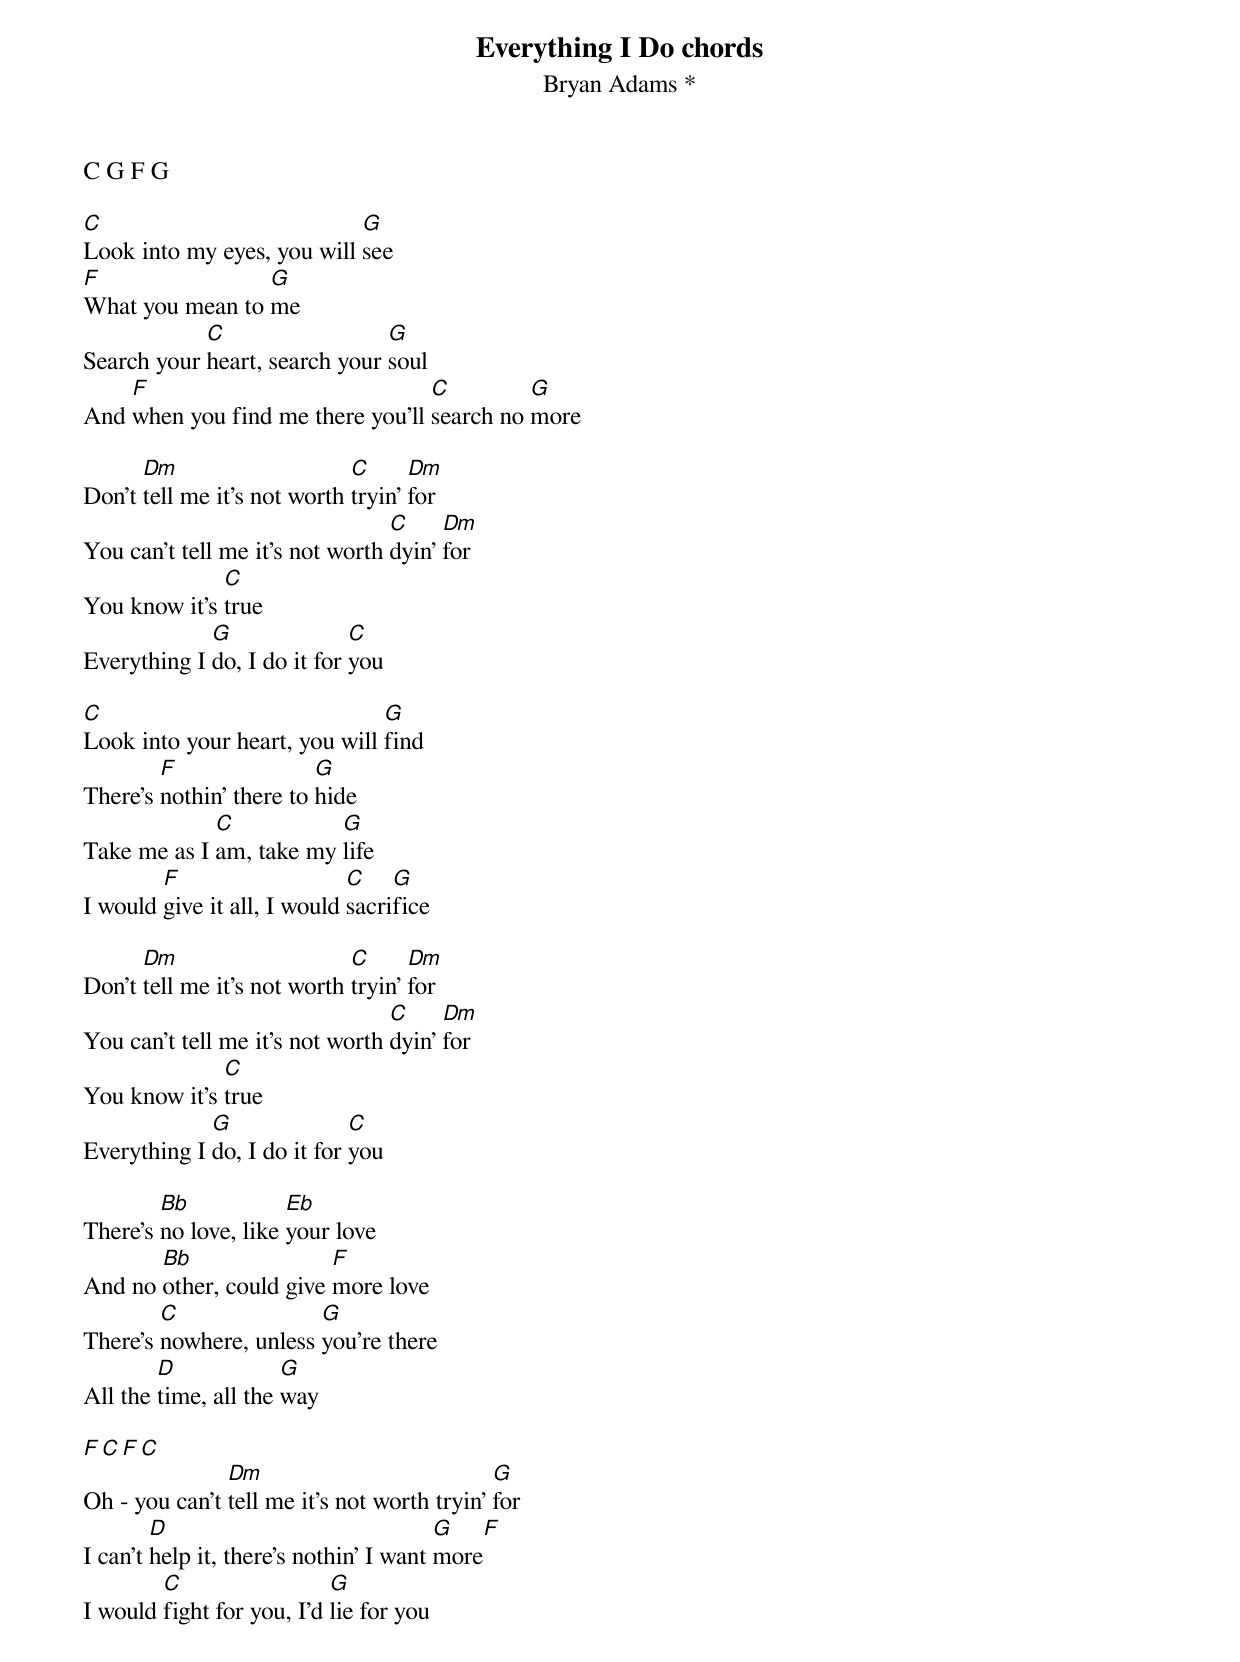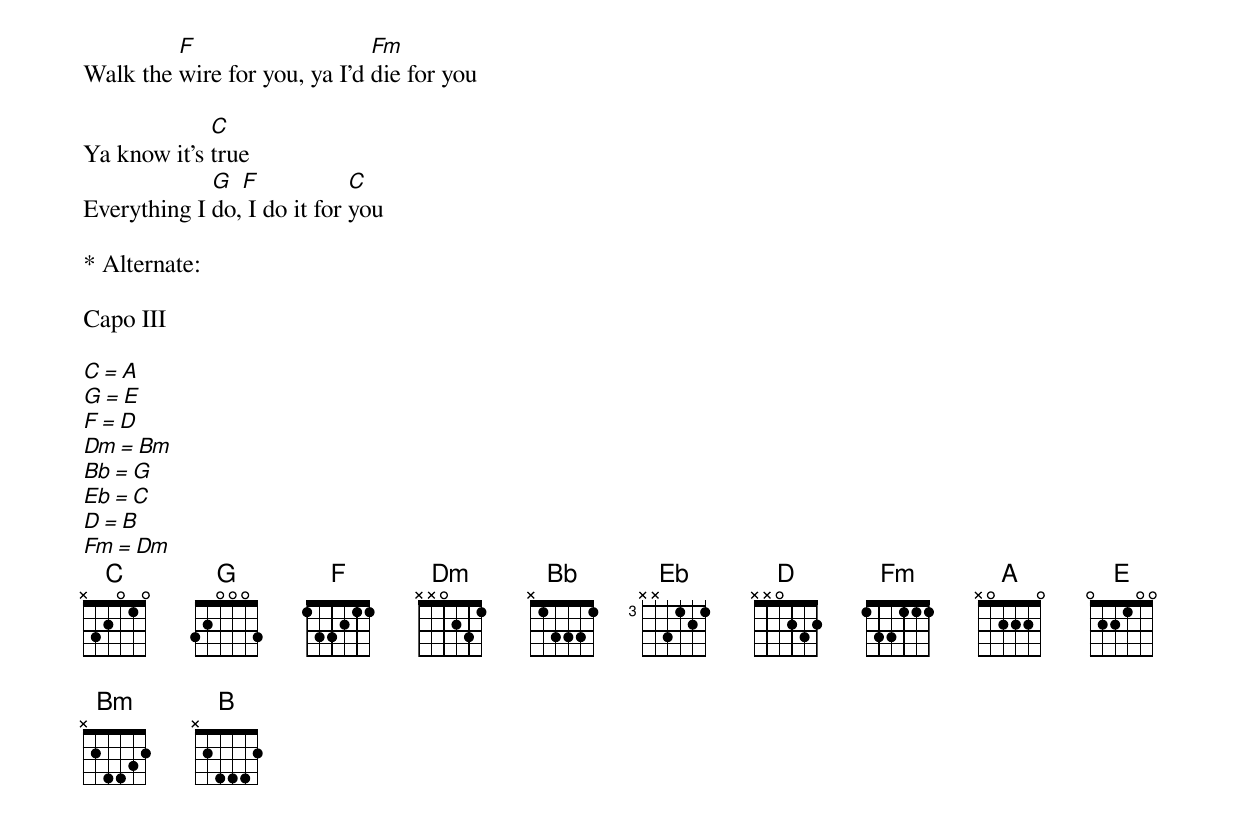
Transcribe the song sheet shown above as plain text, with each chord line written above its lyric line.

Everything I Do chords
Bryan Adams *

C G F G

C                           G
Look into my eyes, you will see
F                G
What you mean to me
            C                  G
Search your heart, search your soul
    F                             C         G
And when you find me there you'll search no more

      Dm                     C      Dm
Don't tell me it's not worth tryin' for
                                 C     Dm
You can't tell me it's not worth dyin' for
              C
You know it's true
             G               C
Everything I do, I do it for you

C                              G
Look into your heart, you will find
        F                G
There's nothin' there to hide
             C           G
Take me as I am, take my life
        F                    C    G
I would give it all, I would sacrifice

      Dm                     C      Dm
Don't tell me it's not worth tryin' for
                                 C     Dm
You can't tell me it's not worth dyin' for
              C
You know it's true
             G               C
Everything I do, I do it for you

        Bb            Eb
There's no love, like your love
       Bb                F
And no other, could give more love
        C               G
There's nowhere, unless you're there
        D             G
All the time, all the way

F C F C
               Dm                            G
Oh - you can't tell me it's not worth tryin' for
        D                               G   F
I can't help it, there's nothin' I want more
        C                  G
I would fight for you, I'd lie for you
         F                    Fm
Walk the wire for you, ya I'd die for you

             C
Ya know it's true
             G  F            C
Everything I do, I do it for you

* Alternate:

Capo III

C  = A
G  = E
F  = D
Dm = Bm
Bb = G
Eb = C
D  = B
Fm = Dm
